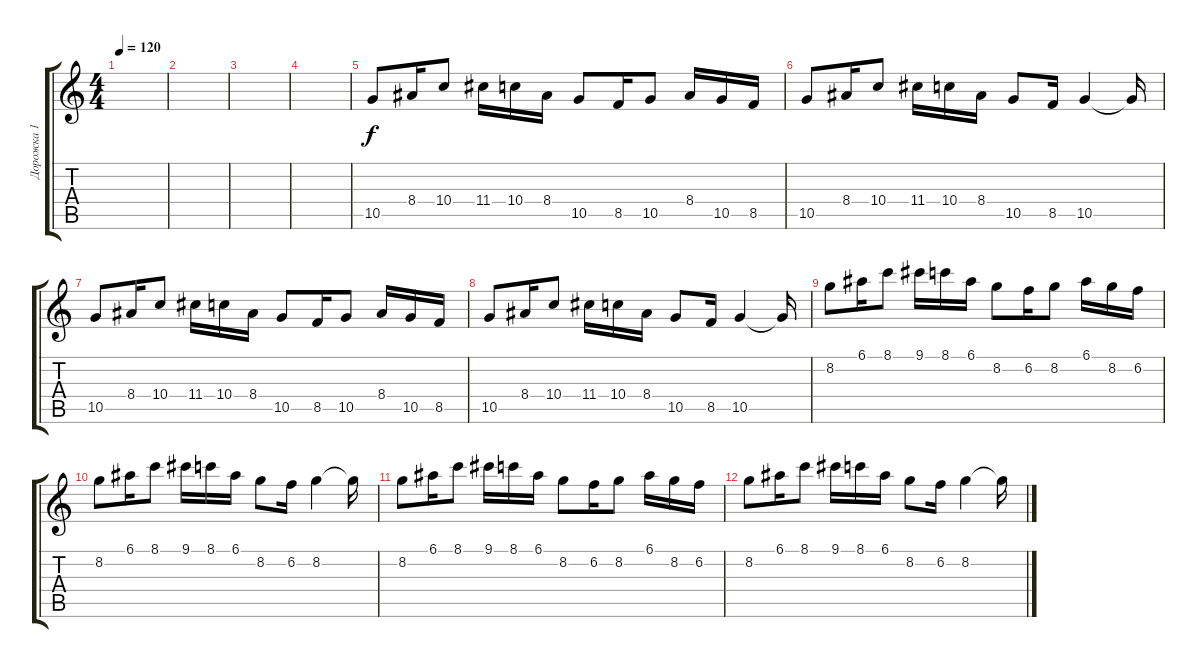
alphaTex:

\track ("Дорожка 1" "Дорожка 1") {instrument distortionguitar}
\staff {score tabs}
\tuning (E4 B3 G3 D3 A2 E2) {hide}
\ts (4 4)
\tempo 120
\clef g2
\ks c
|
|
|
|
10.5.8 8.4.16 10.4.8 11.4.16 10.4.16 8.4.16 10.5.8 8.5.16 10.5.8 8.4.16 10.5.16 8.5.16 |
10.5.8 8.4.16 10.4.8 11.4.16 10.4.16 8.4.16 10.5.8 8.5.16 10.5.4 10.5{t}.16 |
10.5.8 8.4.16 10.4.8 11.4.16 10.4.16 8.4.16 10.5.8 8.5.16 10.5.8 8.4.16 10.5.16 8.5.16 |
10.5.8 8.4.16 10.4.8 11.4.16 10.4.16 8.4.16 10.5.8 8.5.16 10.5.4 10.5{t}.16 |
8.2.8 6.1.16 8.1.8 9.1.16 8.1.16 6.1.16 8.2.8 6.2.16 8.2.8 6.1.16 8.2.16 6.2.16 |
8.2.8 6.1.16 8.1.8 9.1.16 8.1.16 6.1.16 8.2.8 6.2.16 8.2.4 8.2{t}.16 |
8.2.8 6.1.16 8.1.8 9.1.16 8.1.16 6.1.16 8.2.8 6.2.16 8.2.8 6.1.16 8.2.16 6.2.16 |
8.2.8 6.1.16 8.1.8 9.1.16 8.1.16 6.1.16 8.2.8 6.2.16 8.2.4 8.2{t}.16
